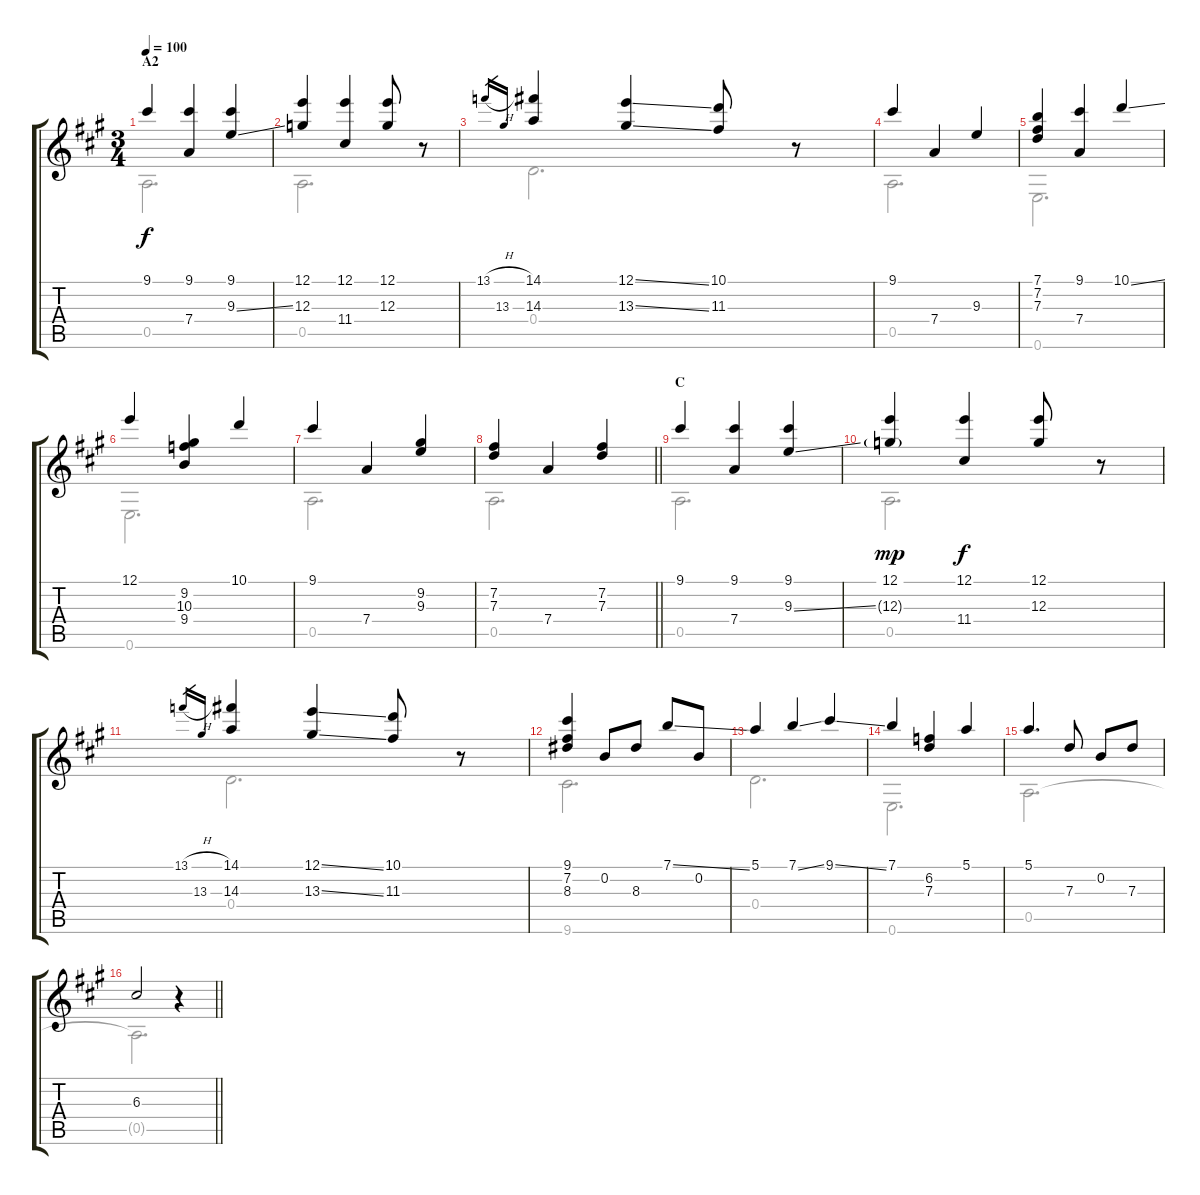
\track "" {instrument acousticguitarsteel}
\staff {score tabs}
\tuning (E4 B3 G3 D3 A2 E2) {hide}
\voice
\ts (3 4)
\section ("" "A2")
\tempo 100
\clef g2
\ks a
9.1.4{dy f} (9.1 7.4).4 (9.1 9.3{ss}).4 |
(12.1 12.3).4 (12.1 11.4).4 (12.1 12.3).8 r.8 |
13.1{h}.16{gr} 13.3.16{gr} (14.1 14.3).4 (12.1{ss} 13.3{ss}).4 (10.1 11.3).8 r.8 |
9.1.4 7.4.4 9.3.4 |
(7.1 7.2 7.3).4 (9.1 7.4).4 10.1{ss}.4 |
12.1.4 (9.2 10.3 9.4).4 10.1.4 |
9.1.4 7.4.4 (9.2 9.3).4 |
\barLineRight lightlight
(7.2 7.3).4 7.4.4 (7.2 7.3).4 |
\section ("" "C")
9.1.4 (9.1 7.4).4 (9.1 9.3{ss}).4 |
(12.1 12.3{g}).4{dy mp} (12.1 11.4).4{dy f} (12.1 12.3).8 r.8 |
13.1{h}.16{gr} 13.3.16{gr} (14.1 14.3).4 (12.1{ss} 13.3{ss}).4 (10.1 11.3).8 r.8 |
(9.1 7.2 8.3).4 0.2.8 8.3.8 7.1{ss}.8 0.2.8 |
5.1.4 7.1{ss}.4 9.1{ss}.4 |
7.1.4 (6.2 7.3).4 5.1.4 |
5.1.4{d} 7.3.8 0.2.8 7.3.8 |
\barLineRight lightlight
6.3.2 r.4
\voice
\clef g2
\ottava regular
\simile none
\ks a
0.5.2{d dy f} |
0.5.2{d} |
0.4.2{d} |
0.5.2{d} |
0.6.2{d} |
0.6.2{d} |
0.5.2{d} |
\barLineRight lightlight
0.5.2{d} |
0.5.2{d} |
0.5.2{d} |
0.4.2{d} |
9.6.2{d} |
0.4.2{d} |
0.6.2{d} |
0.5.2{d} |
\barLineRight lightlight
0.5{t}.2{d}
